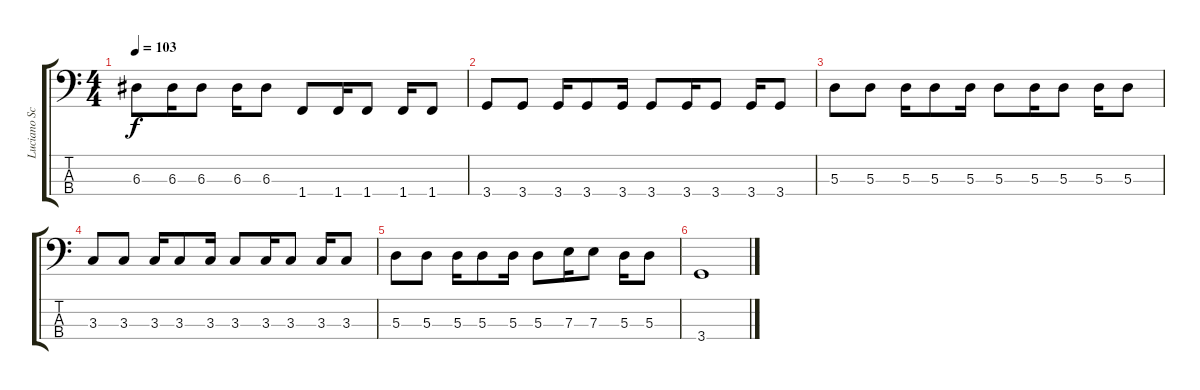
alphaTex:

\track ("Luciano Scaglione" "Luciano Sc") {instrument electricbassfinger}
\staff {score tabs}
\tuning (G2 D2 A1 E1) {hide}
\ts (4 4)
\tempo 103
\clef f4
\ks c
6.3.8{dy f} 6.3.16 6.3.8 6.3.16 6.3.8 1.4.8 1.4.16 1.4.8 1.4.16 1.4.8 |
3.4.8 3.4.8 3.4.16 3.4.8 3.4.16 3.4.8 3.4.16 3.4.8 3.4.16 3.4.8 |
5.3.8 5.3.8 5.3.16 5.3.8 5.3.16 5.3.8 5.3.16 5.3.8 5.3.16 5.3.8 |
3.3.8 3.3.8 3.3.16 3.3.8 3.3.16 3.3.8 3.3.16 3.3.8 3.3.16 3.3.8 |
5.3.8 5.3.8 5.3.16 5.3.8 5.3.16 5.3.8 7.3.16 7.3.8 5.3.16 5.3.8 |
3.4.1
